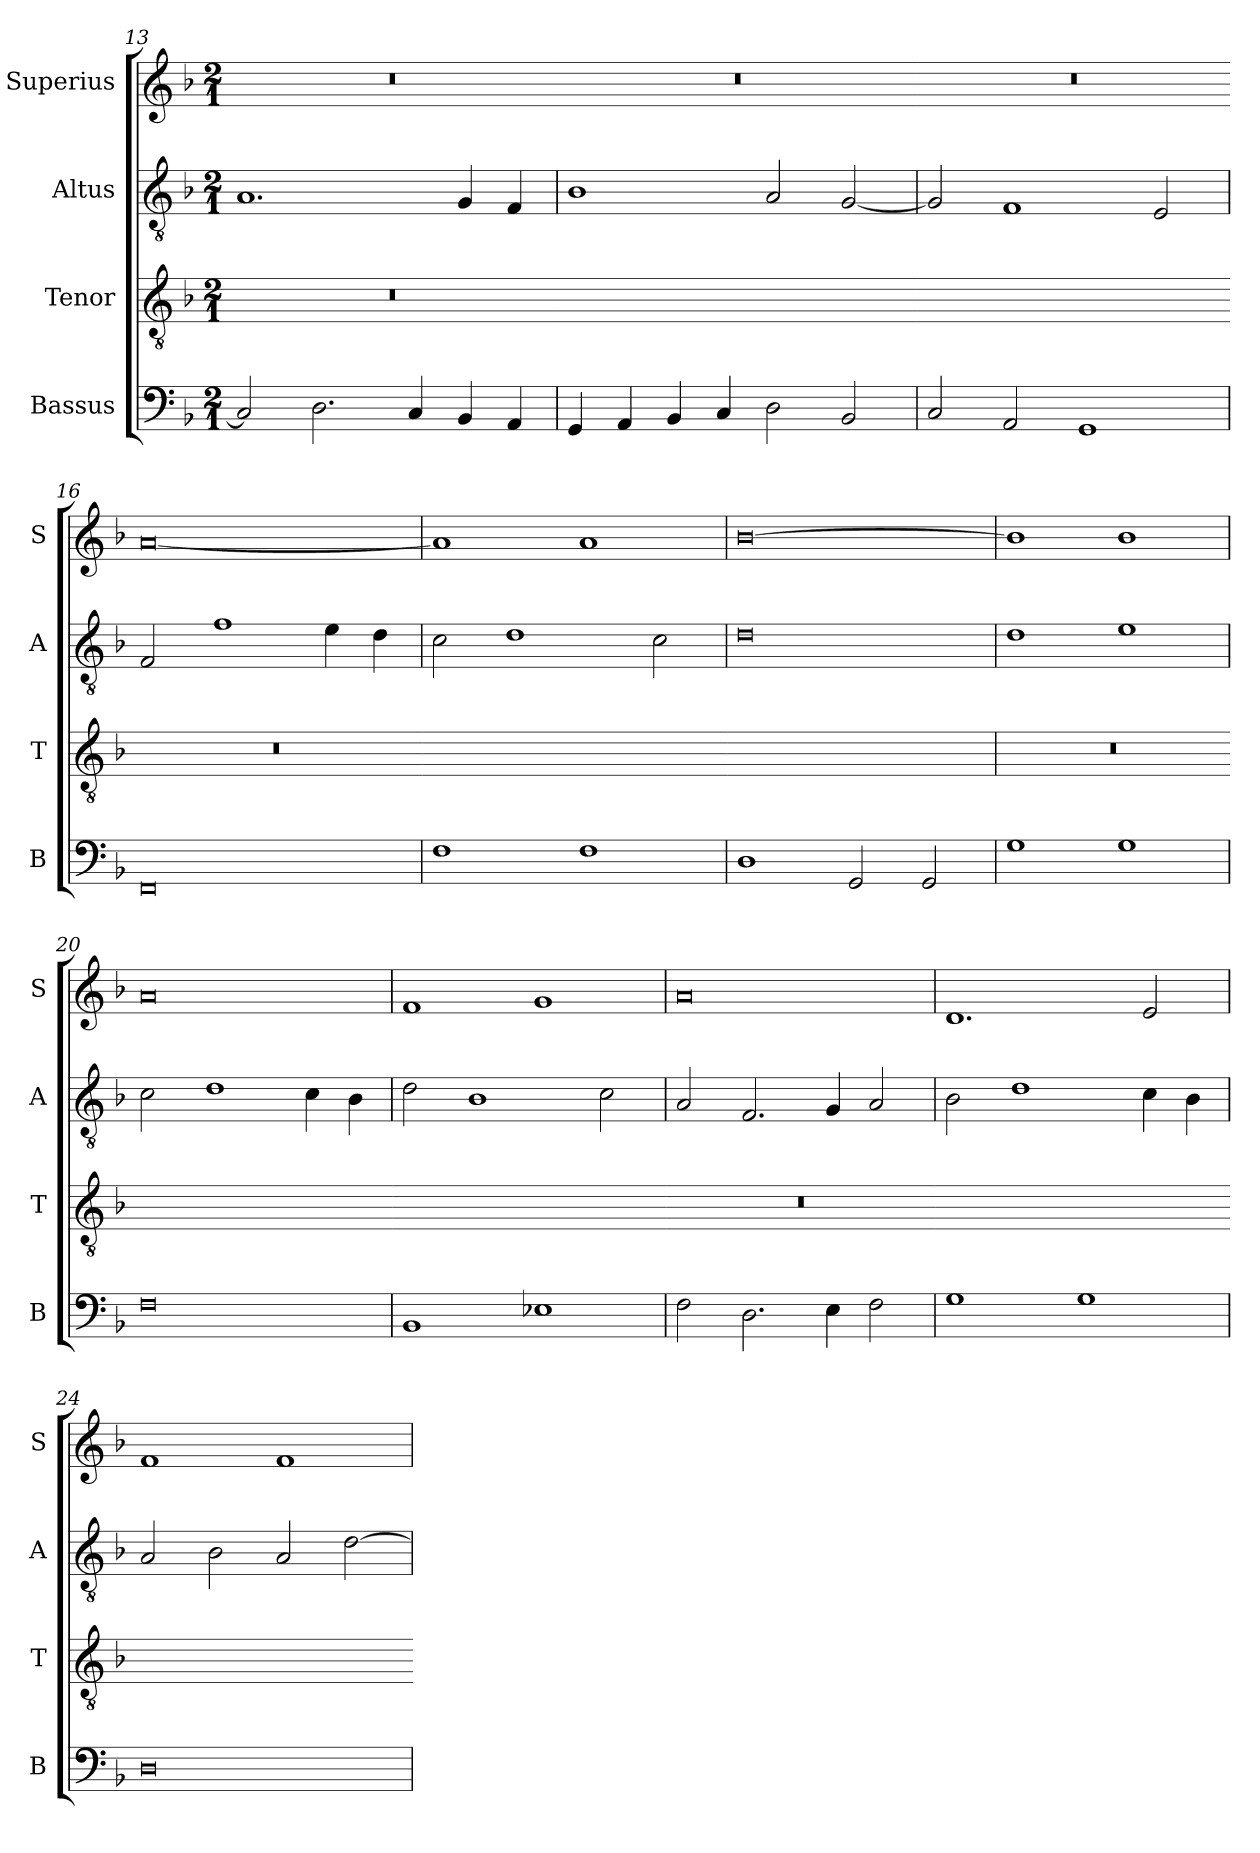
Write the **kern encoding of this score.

**kern	**kern	**kern	**kern
*part4	*part3	*part2	*part1
*staff4	*staff3	*staff2	*staff1
*I"Bassus	*I"Tenor	*I"Altus	*I"Superius
*I'B	*I'T	*I'A	*I'S
*clefF4	*clefGv2	*clefGv2	*clefG2
*k[b-]	*k[b-]	*k[b-]	*k[b-]
*M2/1	*M2/1	*M2/1	*M2/1
=13	=13	=13	=13
!	!LO:N:vis=2	!	!
2C/]	0r	1.A	0r
2.D\	.	.	.
4C/	.	.	.
4BB-/	.	4G/	.
4AA/	.	4F/	.
=14	=14-	=14	=14
!	!LO:N:vis=2	!	!
4GG/	0ryy	1B-	0r
4AA/	.	.	.
4BB-/	.	.	.
4C/	.	.	.
2D\	.	2A/	.
2BB-/	.	[2G/	.
=15	=15-	=15	=15
!	!LO:N:vis=2	!	!
2C/	0ryy	2G/]	0r
2AA/	.	1F	.
1GG	.	.	.
.	.	2E/	.
=16	=16-	=16	=16
!	!LO:N:vis=2	!	!
0FF	0r	2F/	[0a
.	.	1f	.
.	.	4e\	.
.	.	4d\	.
=17	=17-	=17	=17
!	!LO:N:vis=2	!	!
1F	0ryy	2c\	1a]
.	.	1d	.
1F	.	.	1a
.	.	2c\	.
=18	=18-	=18	=18
!	!LO:N:vis=2	!	!
1D	0ryy	0d	[0b-
2GG/	.	.	.
2GG/	.	.	.
=19	=19	=19	=19
!	!LO:N:vis=2	!	!
1G	0r	1d	1b-]
1G	.	1e	1b-
=20	=20-	=20	=20
!	!LO:N:vis=2	!	!
0F	0ryy	2c\	0a
.	.	1d	.
.	.	4c\	.
.	.	4B-\	.
=21	=21-	=21	=21
!	!LO:N:vis=2	!	!
1BB-	0ryy	2d\	1f
.	.	1B-	.
1E-X	.	.	1g
.	.	2c\	.
=22	=22-	=22	=22
!	!LO:N:vis=2	!	!
2F\	0r	2A/	0a
2.D\	.	2.F/	.
4E\	.	4G/	.
2F\	.	2A/	.
=23	=23-	=23	=23
!	!LO:N:vis=2	!	!
1G	0ryy	2B-\	1.d
.	.	1d	.
1G	.	.	.
.	.	4c\	2e/
.	.	4B-\	.
=24	=24-	=24	=24
!	!LO:N:vis=2	!	!
0D	0ryy	2A/	1f
.	.	2B-\	.
.	.	2A/	1f
.	.	[2d\	.
=	=-	=	=
*-	*-	*-	*-
